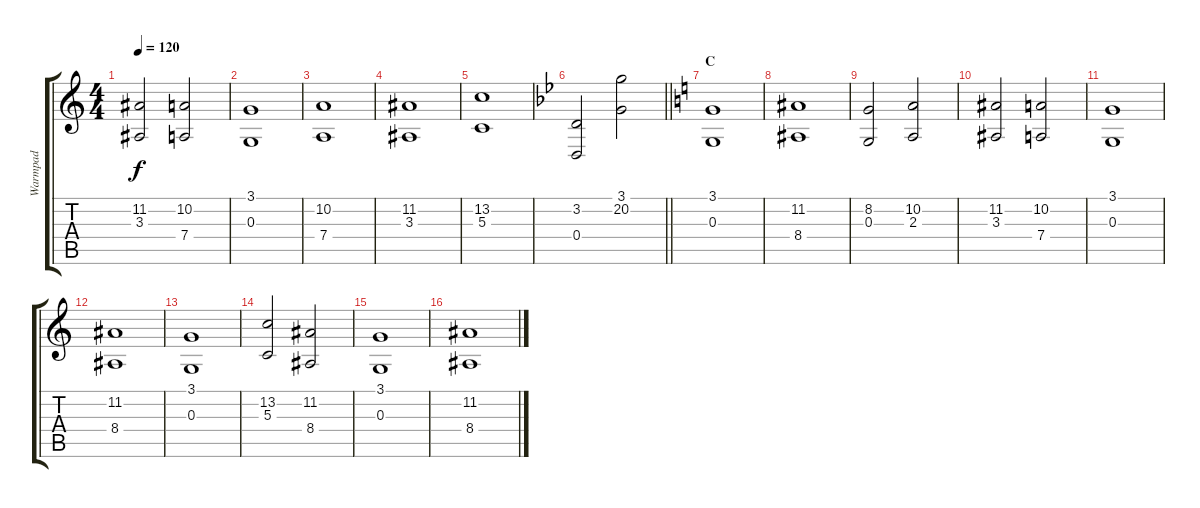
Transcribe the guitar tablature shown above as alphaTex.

\track ("Warmpad" "Warmpad") {instrument stringensemble1}
\staff {score tabs}
\tuning (E4 B3 G3 D3 A2 E2) {hide}
\ts (4 4)
\tempo 120
\clef g2
\ks c
(11.2 3.3).2{dy f} (10.2 7.4).2 |
(3.1 0.3).1 |
(10.2 7.4).1 |
(11.2 3.3).1 |
(13.2 5.3).1 |
\barLineRight lightlight
\ks bb
(3.2 0.4).2 (3.1 20.2).2 |
\section ("" "C")
\ks c
(3.1 0.3).1 |
(11.2 8.4).1 |
(8.2 0.3).2 (10.2 2.3).2 |
(11.2 3.3).2 (10.2 7.4).2 |
(3.1 0.3).1 |
(11.2 8.4).1 |
(3.1 0.3).1 |
(13.2 5.3).2 (11.2 8.4).2 |
(3.1 0.3).1 |
(11.2 8.4).1
